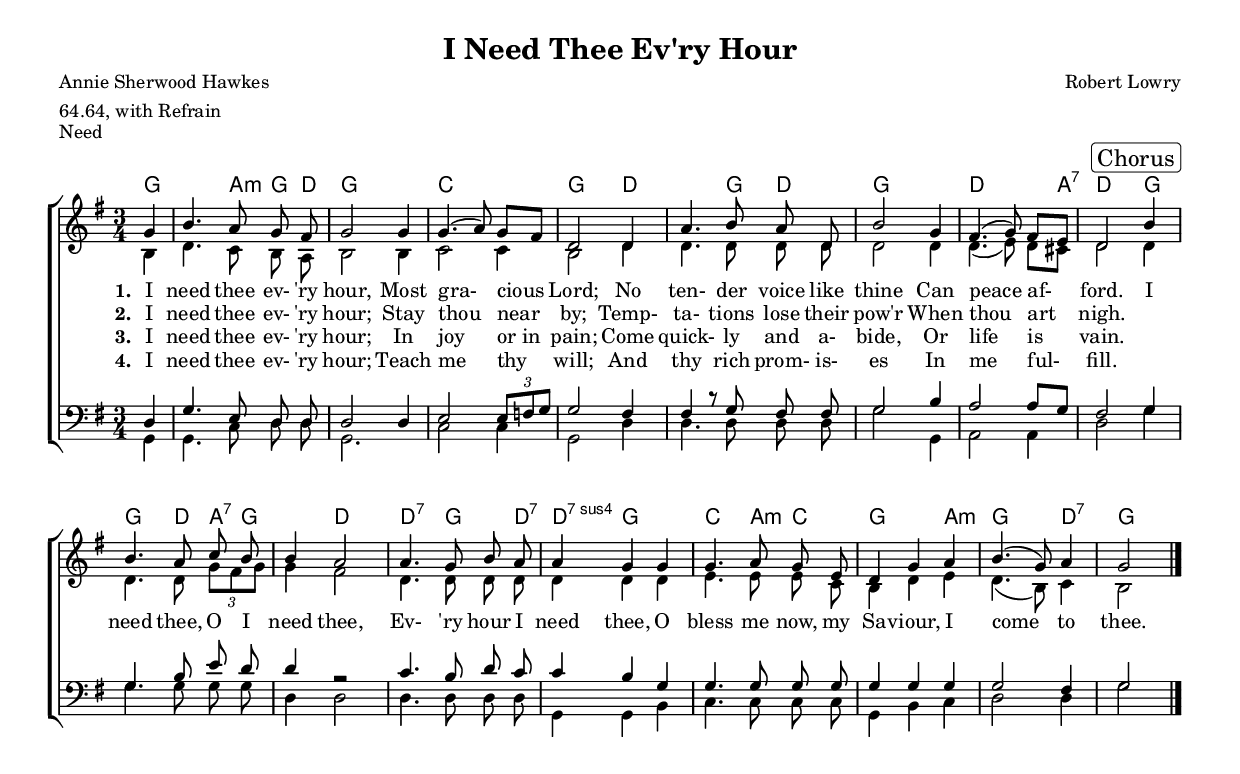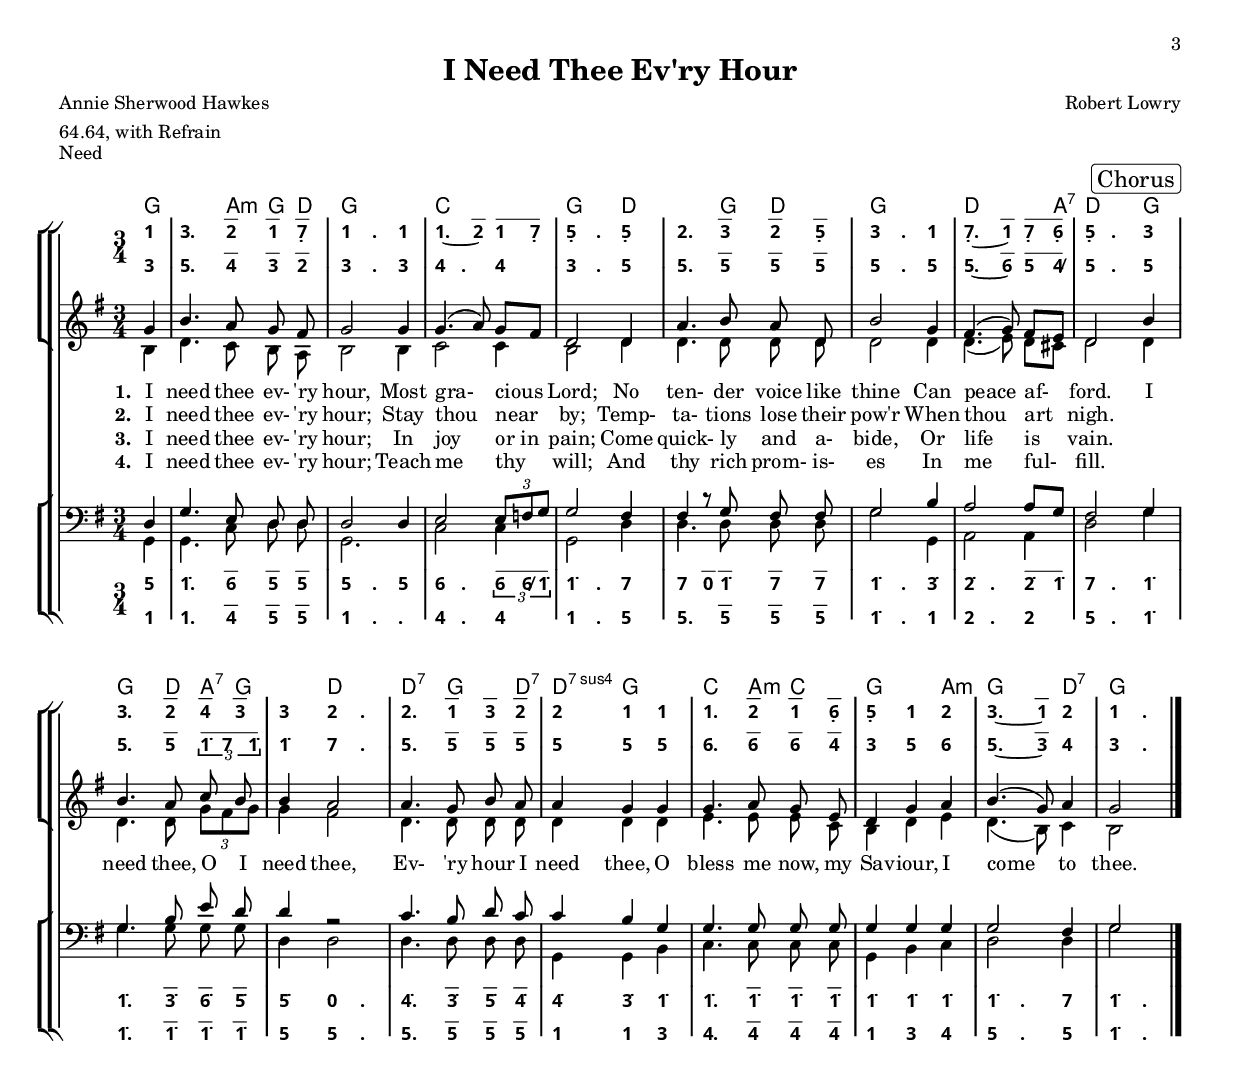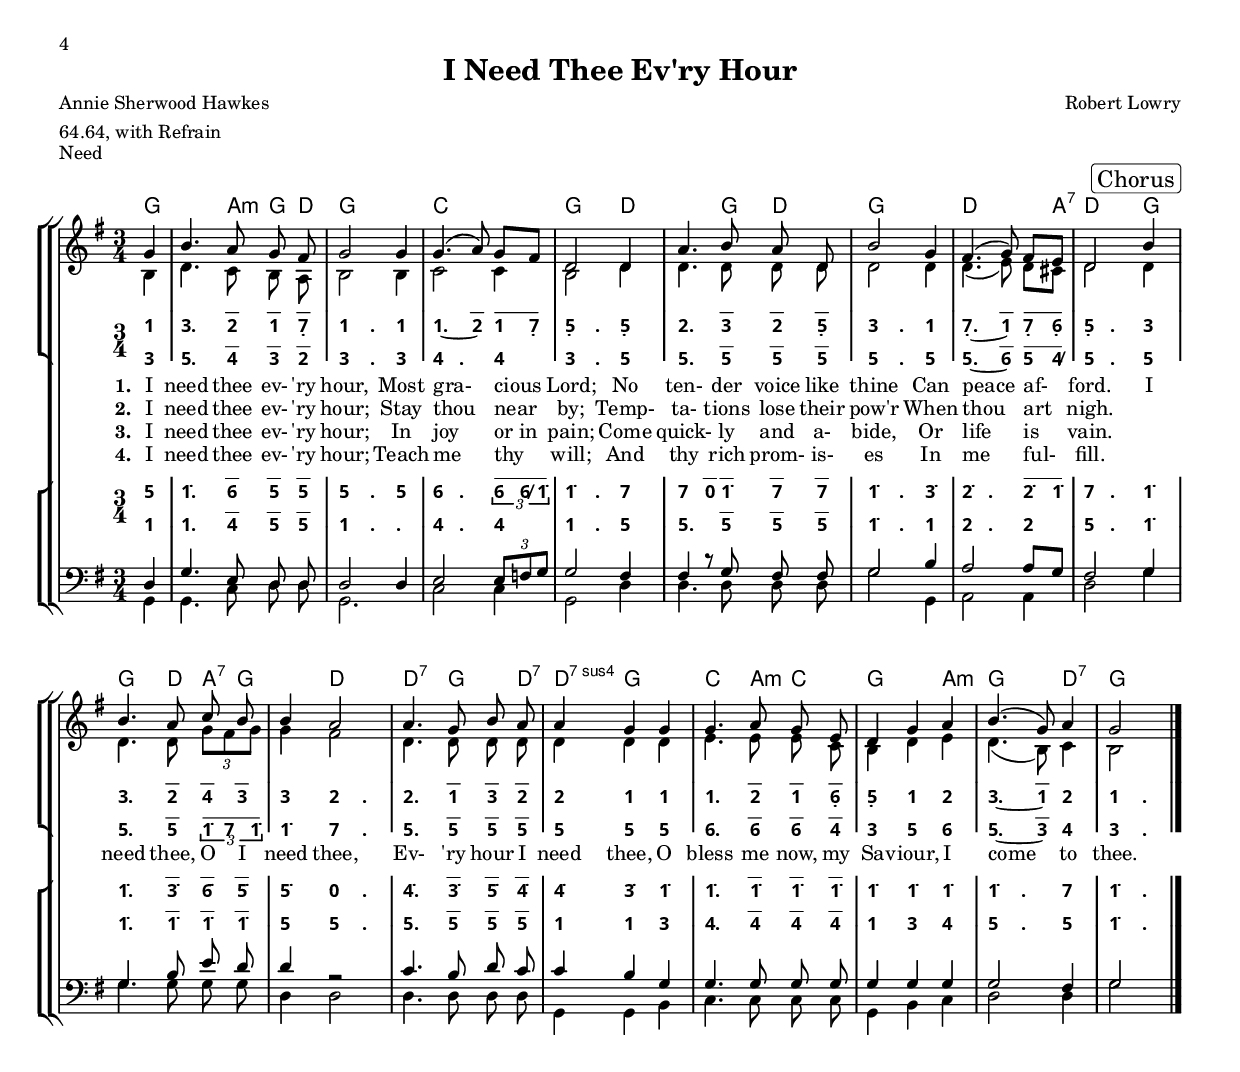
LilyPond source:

% Version 1.1
% Last edit: March 24, 2006
% The music and words produced by this source code are believed
% to be in the public domain in the United States. The source
% code itself is covered by the Creative Commons Attribution-
% NonCommercial license, 
% http://creativecommons.org/licenses/by-nc/2.5/
% Attribution: Geoff Horton

% Minor modifications that makes this typesetting unsuitable for actual music
% The modifications are there to test various typesetting issues.

\version "2.18.0"
\include "english.ly"

#(set-global-staff-size 16)
\pointAndClickOff

\header {
    title = "I Need Thee Ev'ry Hour"
    composer = "Robert Lowry"
    poet = "Annie Sherwood Hawkes"
    translator = "Refrain by Robert Lowry"
    piece = "Need"
    meter = "64.64, with Refrain"
    arranger = ""
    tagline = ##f
}

chorus = #(define-music-function () ()
    #{\mark \markup {\vcenter \rounded-box Chorus } #})

world = {
  \key g \major
  \time 3/4
  \partial 4*1
  \autoBeamOff
}

melody = \relative c'' {
  \world
  g | b4. a8 g fs | g2 g4 | g4.( a8) g[ fs] | d2 d4 | a'4. b8 a d, | b'2 g4 |
  fs4.( g8) fs[ e] | d2 \chorus b'4 | b4. a8 c b | b4 a2 | a4. g8 b a | a4 g g | g4. a8 g e |
  d4 g a | b4.( g8) a4 | g2 \bar "|."
}


alto = \relative c' {
  \world
  b4 | d4. c8 b a | b2 b4 | c2 c4 | b2 d4 | d4. d8 d d | d2 d4 | d4.( e8) d[ cs] |
  d2 d4 | d4. d8 \tuplet 3/2 { g[ fs g] } | g4 fs2 | d4. d8 d d | d4 d d | e4. e8 e c | b4 d e |
  d4.( b8) c4 | b2 
}

tenor = \relative c {
  \world
  d4 | g4. e8 d d | d2 d4 | e2 \tuplet 3/2 { e8[ f g] } | g2 fs4 | fs4 r8 g8 fs fs | g2 b4 | a2 a8[ g] |
  fs2 g4 | g4. b8 e d | d4 r2 | c4. b8 d c | c4 b g | g4. g8 g g | g4 g g |
  g2 fs4 | g2
}

bass = \relative c {
  \world
  g4 | g4. c8 d d | g,2. | c2 c4 | g2 d'4 | d4. d8 d d | g2 g,4 | a2 a4 |
  d2 g4 | g4. g8 g g | d4 d2 | d4. d8 d d | g,4 g b | c4. c8 c c | g4 b c |
  d2 d4 | g2
}

verseOne = \lyricmode {
  \set stanza = "1. "
  I need thee ev- 'ry hour,
  Most gra- cious Lord;
  No ten- der voice like thine
  Can peace af- ford.
  I need thee, O I need thee,
  Ev- 'ry hour I need thee,
  O bless me now, my Sa -- viour,
  I come to thee.
}

verseTwo = \lyricmode {
  \set stanza = "2. "
  I need thee ev- 'ry hour;
  Stay thou near by;
  Temp- ta- tions lose their pow'r
  When thou art nigh.
}

verseThree = \lyricmode {
  \set stanza = "3. "
  I need thee ev- 'ry hour;
  In joy or_in pain;
  Come quick- ly and a- bide,
  Or life is vain.
}

verseFour = \lyricmode {
  \set stanza = "4. "
  I need thee ev- 'ry hour;
  Teach me thy will;
  And thy rich prom- is- es
  In me ful- fill.
} 

harmonies = \chordmode {
    g4 | g4. a8:m g d | g2 g4 | c2 c4 | g2 d4 | d4. g8 d8 d8 | g2 g4 | d2 d8 a8:7 |
    d2 g4 | g4. d8 a:7 g | g4 d2 | d4.:7 g8 g8 d8:7 | d4:sus4.7 g4 g4 | c4. a8:m c8 c8 |
    g4 g a:m | g2 d4:7 | g2
}

% CipherLanguage = "jianpu"
% CipherLanguage = "lisu"
CipherLanguage = "kepatihan"



\version "2.18.0"

% This is immensely complicated for what is basically a defined?
condmus = #(define-music-function (parser location sym music) (string? string?)
    (define (my1 x y) x)
    (if (> (length (filter (lambda (x) (string=? (symbol->string x) sym)) 
                           (hash-map->list my1 (struct-ref (current-module) 0)))) 0)
        (ly:parser-include-string music))
    (make-music 'SequentialMusic 'void #t))

ncondmus = #(define-music-function (parser location sym music) (string? string?)
    (define (my1 x y) x)
    (if (not (> (length (filter (lambda (x) (string=? (symbol->string x) sym))
                           (hash-map->list my1 (struct-ref (current-module) 0)))) 0))
        (ly:parser-include-string music))
    (make-music 'SequentialMusic 'void #t))

#(define-public (jianpuCipherMap) (list '(1 . "1") '(2 . "2") '(3 . "3")
                       '(4 . "4") '(5 . "5") '(6 . "6") '(7 . "7")
                       '("o-3" . "̤̣") '("o-2" . "̤") '("o-1" . "̣")
                       '("o1" . "̇") '("o2" . "̈") '("o3" . "̈̇") '("o4" . "̈̈")
                       '(-1 . "–") '(-2 . "0") '("dot" . ".")))
#(define-public (kepatihanCipherMap) (list '(10 . "1") '(11 . "1̸") '(19 . "1̸") '(20 . "2")
                    '(21 . "2̸") '(29 . "2̸") '(30 . "3") '(40 . "4") '(41 . "4̸") '(49 . "4̸")
                    '(50 . "5") '(51 . "5̸") '(59 . "5̸") '(60 . "6") '(61 . "6̸") '(69 . "6̸") '(70 . "7")
                    '("o-3" . "̤̣") '("o-2" . "̤") '("o-1" . "̣")
                    '("o1" . "̇") '("o2" . "̈") '("o3" . "̈̇") '("o4" . "̈̈")
                    '(-1 . ".") '(-2 . "0") '("dot" . ".")))
#(define-public (lisuCipherMap) (list '(10 . "1") '(11 . "A") '(19 . "A") '(20 . "2") '(21 . "E")
                     '(29 . "E") '(30 . "3") '(40 . "4") '(41 . "O") '(49. "O")
                     '(50 . "5") '(55 . "U") '(60 . "6") '(61 . "Y") '(69 . "Y") '(70 . "7")
                     '("d2" . "–") '("d3" . "") '("d4" . "ʹ")
                     '("dot3" . "·") '("dot4" . "ʹ")
                     '("o-1". ",") '("o1" . "'")
                     '(-10 . "") '(-20 . "*")))

\ncondmus "CipherLanguage" "CipherLanguage = \"jianpu\""

#(define CipherMap
    (cond ((string=? CipherLanguage "jianpu") jianpuCipherMap)
          ((string=? CipherLanguage "lisu") lisuCipherMap)
          ((string=? CipherLanguage "kepatihan") kepatihanCipherMap)))

#(define (encodePitch pitch duration)
    (let* ((o (if (null? pitch) -1 (ly:pitch-octave pitch)))
           (a (if (null? pitch) 0 (ly:pitch-alteration pitch)))
           (n (if (null? pitch) -2 (if (< o -4) -1 (1+ (ly:pitch-notename pitch)))))
           (od (+ (* 0.1 (ly:duration-dot-count duration)) o)))
          (cons od (* 10 (+ n (/ a 5))))))
#(define (decodePitch encoded grob) 
    (let* ((n (inexact->exact (round (/ (cdr encoded) 10))))
           (a (* 5 (- (* 10 n) (cdr encoded))))
           (o (1+ (inexact->exact (round (car encoded)))))
           (dc (inexact->exact (round (* 10 (- (+ 1.0 (car encoded)) o)))))
           (d (ly:grob-property grob 'duration-log))
           (cmap CipherMap)
           (name (or (assoc-ref (cmap) (cdr encoded))
                     (string-append (or (assoc-ref (cmap) (string-append "a" (number->string a))) "")
                                    (or (assoc-ref (cmap) n) ""))))
           (octave (or (assoc-ref (cmap) (string-append "o" (number->string o))) ""))
           (duration (or (assoc-ref (cmap) (string-append "d" (number->string d))) ""))
           (dot (if (> dc 0) (string-join (if (string=? CipherLanguage "lisu")
                                 (map (lambda (x) (or (assoc-ref (cmap) (string-append "dot" (number->string (+ (1+ d) x)))) "")) (iota dc))
                                 (map (lambda (x) (or (assoc-ref (cmap) "dot") ".")) (iota dc))))
                    "")))
          (string-append name octave duration dot)))

#(define (beamdirp arts dir)
    (cond ((null? arts) #f)
          ((and (eq? (ly:music-property (car arts) 'name) 'BeamEvent)
                (= (ly:music-property (car arts) 'span-direction) dir)) #t)
          (else (beamdirp (cdr arts) dir))))

#(define (singleBeams lastnote m state changed dml)
    (let* ((arts (ly:music-property m 'articulations))
           (haso (beamdirp arts -1))
           (hasc (beamdirp arts 1))
           (open (make-music 'BeamEvent 'span-direction -1))
           (close (make-music 'BeamEvent 'span-direction 1)))
          (if (> dml 2) (cond
              (hasc (set! state #f))
              (haso (set! state #t))
              ((not state)
                (ly:music-set-property! m 'articulations (append arts (list open close))))))
          state))

#(define (slurBeams lastnote m state changed dml)
    (let* ((arts (ly:music-property m 'articulations)))
          (for-each (lambda (a)
                        (if (eq? (ly:music-property a 'name) 'BeamEvent) (begin
                            (ly:music-set-property! a 'name 'SlurEvent)
                            (ly:music-set-property! a 'types '(post-event span-even event slur-event))))) arts)
          #f))

#(define (procnote_ lastnote mnote state changed)
    (let* ((m (ly:music-deep-copy mnote))
           (dml (ly:duration-log (ly:music-property mnote 'duration)))
           (lastl (if (null? lastnote) 0
                      (ly:duration-log (ly:music-property lastnote 'duration)))))
          ; force beaming on all quavers
          (set! state (if (string=? CipherLanguage "lisu")
                          (slurBeams lastnote m state changed dml)
                          (singleBeams lastnote m state changed dml)))
          ; test for minims and longer and split
          (if (< dml 2)
            (let* ((d2 (ly:make-duration 2))
                   (newm (ly:music-deep-copy m))
                   (newl (ly:music-deep-copy m))
                   (res (list))
                   (p (ly:music-property m 'pitch))
                   (pn (if (null? p) 0 (ly:pitch-notename p)))
                   (pa (if (null? p) 0 (ly:pitch-alteration p)))
                   (dots (ly:duration-dot-count (ly:music-property m 'duration)))
                   (dashcount (- (* (if (< dml 1) 4 2) (if (> dots 0) 1.5 1)) 1))
                   (hideonetie (make-music 'ContextSpeccedMusic 'context-type 'Bottom 'element
                      (make-music 'OverrideProperty 'once #t 'symbol 'Slur
                                  'grob-property-path (list 'transparent)
                                  'pop-first #t 'grob-value #t))))
                  (ly:music-set-property! newm 'duration d2)
                  (ly:music-set-property! newm 'articulations 
                            (list (make-music 'SlurEvent 'span-direction -1)))
                  (set! res (append res (list hideonetie newm)))
                  (ly:music-set-property! newl 'duration d2)
                  (ly:music-set-property! newl 'pitch (ly:make-pitch -6 pn pa))
                  (for-each (lambda (x) (set! res (append res (list newl))))
                            (iota (- dashcount 1)))
                  (ly:music-set-property! m 'duration d2)
                  (ly:music-set-property! m 'pitch (ly:make-pitch -6 pn pa))
                  (ly:music-set-property! m 'articulations (append (ly:music-property m 'articulations)
                            (list (make-music 'SlurEvent 'span-direction 1))))
                  (cons state (append res (list m))))
            (list state m))))

prepCipher = #(define-music-function (parser location tonic notes) (ly:music? ly:music?)
    "Split long notes into invisibly slured shorter special ones. Force beaming everywhere"
    (let* ((tonic (ly:music-property tonic 'pitch))
           (lastnote '())
           (state #f)
           (changed #t))
        (define (proconenote_ music)
            (let* ((t (ly:music-property music 'name))
                   (p (ly:music-property music 'pitch))
                   (res '())
                   (status #f))
                (cond ((or (eq? t 'NoteEvent) (eq? t 'RestEvent)) (begin
                       (set! changed (not (eq? t (if (null? lastnote) '() (ly:music-property lastnote 'name)))))
                       (if (ly:pitch? p)
                           (ly:music-set-property! music 'pitch (ly:pitch-diff p tonic)))
                       (set! res (procnote_ lastnote music state changed))
                       (set! state (car res))
                       (set! lastnote (car (reverse res)))
                       (cdr res)))
                      ((eq? t 'KeyChangeEvent) (let*
                            ((tp (ly:music-property music 'tonic))
                             (tpa (ly:pitch-alteration tp))
                             (tpn (ly:pitch-notename tp))
                             (tpo (ly:pitch-octave tonic)))
                            (set! tonic (ly:make-pitch tpo tpn tpa))
                            (list music)))
                      (else (list music)))))
        (define (procmus_ music)
            (let* ((e (ly:music-property music 'element))
                   (res (proconenote_ music)))
                (if (null? e) (begin
                    (set! e (ly:music-property music 'elements))
                    (if (not (null? e))
                        (ly:music-set-property! (car res) 'elements (append-map procmus_ e))))
                    (ly:music-set-property! (car res) 'element (car (procmus_ e))))
                res))
        (car (procmus_ notes))))

#(define (makeNoteHead context engraver event pitch)
    (let* ((g (ly:engraver-make-grob engraver 'NoteHead event))
           (steps (if (null? pitch) 0 (ly:pitch-steps pitch)))
           (mc (+ steps (ly:context-property context 'middleCPosition 0)))
           (d (ly:event-property event 'duration)))
          (ly:grob-set-property! g 'duration-log (ly:duration-log d))
          (ly:grob-set-property! g 'staff-position mc)
          (ly:grob-set-property! g 'stem-attachment '(0 . 0))
          (ly:grob-set-property! g 'extra-offset (encodePitch pitch d))))

CipherVoiceAdjust = #(define-music-function (parser location lang) (string?)
    (cond ((string=? lang "lisu")
           (ly:parser-include-string "\\override Beam #'transparent = ##t \
                \\override TupletBracket #'padding = #-1.8 \\override TupletBracket #'direction = #DOWN"))
          ((string=? lang "kepatihan")
           (ly:parser-include-string "\\override Stem #'direction = #UP \
                \\override Slur #'positions = #'(0.3 . 0.3) \\override Beam #'positions = #'(3.3 . 3.3) \
                \\override TupletBracket #'padding = #-2 \\override TupletBracket #'direction = #DOWN")))
    (make-music 'SequentialMusic 'void #t))
    
\layout {
    cipher-beam-overhang = #0.5
    cipher-font = #"Charis SIL bold"
    cipher-font-size = #0
    \context {
        \Voice
        \name CipherVoice
        \alias Voice
        \remove "Note_head_line_engraver"
        \remove "Note_heads_engraver"
        \remove "Rest_engraver"
        \remove "Dots_engraver"
        \override Stem #'direction = #DOWN
        \override TupletBracket #'direction = #UP
        \override TupletBracket #'padding = #0.5
        \override Slur #'staff-position = #3.0
        \override Beam #'positions = #'(0.2 . 0.2)
        \override Beam #'transparent = ##f
        \override NoteHead #'Y-offset = #1
        \CipherVoiceAdjust \CipherLanguage
        \override NoteHead #'transparent = ##f
        \override Stem #'transparent = ##t
        \override StaffSymbol.line-count = #0
        \consists #(lambda (context)
          (let ((events (list)))
            (make-engraver
              (listeners
                ((rhythmic-event engraver event)
                 (set! events (cons event events))))
              ((process-music translator)
               (if (not (null? events))
                   (for-each (lambda (e)
                        (let* ((d (ly:event-property e 'duration))
                               (dl (ly:duration-log d))
                               (p (ly:event-property e 'pitch))
                               (d2 (ly:make-duration 2)))
                              (makeNoteHead context translator e p))) events)))
              ((stop-translation-timestep translator)
                  (set! events (list))))))
        \override Accidental #'font-size = #-4
        \override Accidental #'Y-offset = #0.75
        \override Stem #'length-fraction = #0
        \override Beam #'beam-thickness = #0.1
        \override Beam #'length-fraction = #0.5
        \override Tie #'staff-position = #3
        \override Slur #'height-limit = #0.5
        \override TupletBracket #'bracket-visibility = ##t
        % \override TupletBracket #'outside-staff-priority = #1
        \override NoteHead #'font-size = #2
        \override NoteHead #'stencil = #(lambda (grob) (let*
            ((e (ly:grob-property grob 'extra-offset '(0 . 0)))
             (t (decodePitch e grob))
             (layout (ly:grob-layout grob))
             (font (ly:output-def-lookup layout 'cipher-font "Times New Roman"))
             (fontsize (ly:output-def-lookup layout 'cipher-font-size 0)))
            (ly:grob-set-property! grob 'extra-offset '(0 . 0))
            (grob-interpret-markup grob
                (markup #:override (cons 'font-name font) #:override (cons 'font-size fontsize)
                        #:text (if (null? t) " " t)))))
        \override Beam #'stencil = #(lambda (grob) (let*
            ((p (ly:grob-property grob 'beam-segments))
             (overhang (ly:output-def-lookup (ly:grob-layout grob) 'cipher-beam-overhang 0.5))
             (q (map (lambda (x) (let*
                    ((left (cadadr x))
                     (right (cddadr x))
                     (o (if (< (- right left) 2.5) (* -0.5 overhang) overhang))) 
                    (cons (car x) (list (cons 'horizontal (cons (- left o) (+ right o))))))) p)))
            (ly:grob-set-property! grob 'beam-segments q)
            (ly:beam::print grob)))
        \shiftOff
    }

CipherVoiceTwoAdjust = #(define-music-function (parser location lang) (string?)
    (cond ((string=? lang "lisu")
           (ly:parser-include-string "\\override NoteHead #'Y-offset = #-2 \\override TupletBracket #'padding = #-0.5"))
          ((string=? lang "kepatihan")
           (ly:parser-include-string "\\override Beam #'positions = #'(-0.8 . -0.8) \
                \\override Slur #'positions = #'(-1.1 . -1.1) \\override TupletBracket #'padding = #0.5")))
    (make-music 'SequentialMusic 'void #t))

    \context {
        \CipherVoice
        \name CipherTwo
        \alias CipherVoice
        \override NoteHead #'Y-offset = #-3
        \override Beam #'positions = #'(-3.8 . -3.8)
        \override TupletBracket #'padding = #-2.2
        \CipherVoiceTwoAdjust \CipherLanguage
    }

CipherStaffAdjust = #(define-music-function (parser location lang) (string?)
    (cond ((string=? lang "lisu")
           (ly:parser-include-string "\\remove \"Accidental_engraver\""))
          ((string=? lang "kepatihan")
           (ly:parser-include-string "\\remove \"Accidental_engraver\"")))
    (make-music 'SequentialMusic 'void #t))

    \context {
        \Staff
        \name CipherStaff
        \alias Staff
        \accepts "CipherVoice"
        \accepts "CipherTwo"
        \remove "Clef_engraver"
        \remove "Key_engraver"
        \CipherStaffAdjust \CipherLanguage
        \override StaffSymbol #'line-count = #0
        \override BarLine #'bar-extent = #'(-2.5 . 3.5)
        \override StaffSymbol #'Y-extent = #'(-1.5 . 1.5)
        \override StaffGrouper #'staff-staff-spacing = #'((minimum-distance . 3) (padding . 1) (stretchability . 5) (basic-distance . 3))
        \override Staff #'padding = #0
    }
}



cipherChords = \new ChordNames \with {
        % \override ChordName #'font-size = #-1
        \override VerticalAxisGroup #'minimum-Y-extent = #'(0 . 2) } <<
    \set chordChanges = ##t
    \harmonies
>>
cipherWesternUpper = \context Staff = upper <<
  \context Voice = soprano { \voiceOne \melody }
  \context Voice = altos { \voiceTwo \alto }
>>
cipherWesternLower = \context Staff = lower <<
    \clef bass
    \context Voice = tenors { << \voiceOne \tenor >> }
    \context Voice = basses { << \voiceTwo \bass >> }
>>
cipherLyrics = \new Lyrics \lyricsto soprano <<
    \condmus "verseOne" "{ \verseOne }"
    \condmus "verseTwo" "\\new Lyrics \lyricsto soprano { \verseTwo }"
    \condmus "verseThree" "\\new Lyrics \lyricsto soprano { \verseThree }"
    \condmus "verseFour" "\\new Lyrics \lyricsto soprano { \verseFour }"
    \condmus "verseFive" "\\new Lyrics \lyricsto soprano { \verseFive }"
>>
cipherCipherUpper = \new CipherStaff = "one" <<
    \context CipherVoice = "ciphersop" { \prepCipher c'' \melody }
    \context CipherTwo = "cipheralto" { \prepCipher c' \alto }
    \new NullVoice = "soprano" { \melody }
>>
cipherCipherLower = \new CipherStaff = "three" <<
    \context CipherVoice { \prepCipher c \tenor }
    \context CipherTwo { \prepCipher c \bass }
>>

westernScore = \score {
\header { }
\context ChoirStaff <<
    \context StaffGroup = "top" <<
        \cipherChords
        \cipherWesternUpper
    >>
    \cipherLyrics
    \context StaffGroup = "bottom" <<
        \cipherWesternLower
    >>
>>

\layout {
    indent = #0
    \context {
        \Score
        \remove "Bar_number_engraver"
    }
}
}

cipherScore = \score {
\header { }
\context ChoirStaff <<
    \context StaffGroup = "top" <<
        \cipherChords
        \cipherCipherUpper
    >>
    \cipherLyrics
    \context StaffGroup = "bottom" <<
        \cipherCipherLower
    >>
>>

\layout {
    indent = #0
    \context {
        \Score
        \remove "Bar_number_engraver"
    }
    \context {
        \StaffGroup
        \accepts "CipherStaff"
    }
}
}

cipherOuterScore = \score {
\header { }
\context ChoirStaff <<
    \context StaffGroup = "top" <<
        \cipherChords
        \cipherCipherUpper
        \cipherWesternUpper
    >>
    \cipherLyrics
    \context StaffGroup = "bottom" <<
        \cipherWesternLower
        \cipherCipherLower
    >>
>>

\layout {
    indent = #0
    \context {
        \Score
        \remove "Bar_number_engraver"
    }
    \context {
        \StaffGroup
        \accepts "CipherStaff"
    }
}
}

cipherInnerScore = \score {
\header { }
\context ChoirStaff <<
    \context StaffGroup = "top" <<
        \cipherChords
        \cipherWesternUpper
        \cipherCipherUpper
    >>
    \cipherLyrics
    \context StaffGroup = "bottom" <<
        \cipherCipherLower
        \cipherWesternLower
    >>
>>
\layout {
    indent = #0
    \context {
        \Score
        \remove "Bar_number_engraver"
    }
    \context {
        \StaffGroup
        \accepts "CipherStaff"
    }
}
}

\paper {
  ragged-bottom = ##t
  top-margin = 0.25\in
  bottom-margin = 0.25\in
  between-system-space = 2\in
  system-system-spacing = #'((basic-distance . 15) (padding . 5))
}



\bookpart {
\westernScore
}

\bookpart {
\cipherScore
}

\bookpart {
\cipherOuterScore
}

\bookpart {
\cipherInnerScore
}

%{
  Per _The Hymnal 1940_, 438 first tune.
  Change log:
  3-24-06 Move to 2.8 and current formatting
%}


